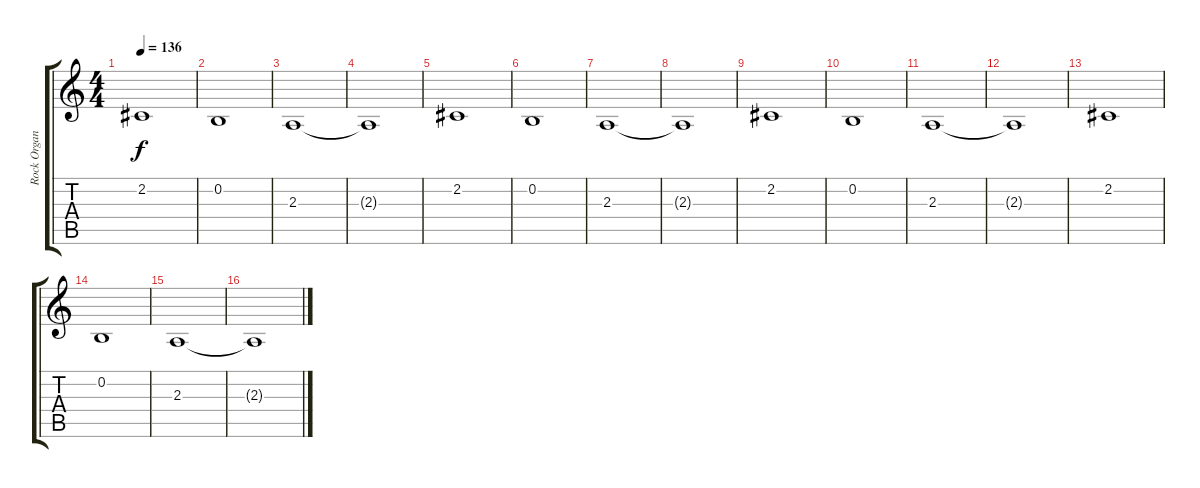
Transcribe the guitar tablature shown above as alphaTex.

\track ("Rock Organ" "Rock Organ") {instrument rockorgan}
\staff {score tabs}
\tuning (E4 B3 G3 D3 A2 E2) {hide}
\ts (4 4)
\tempo 136
\clef g2
\ks c
2.2.1{dy f} |
0.2.1 |
2.3.1 |
2.3{t}.1 |
2.2.1 |
0.2.1 |
2.3.1 |
2.3{t}.1 |
2.2.1 |
0.2.1 |
2.3.1 |
2.3{t}.1 |
2.2.1 |
0.2.1 |
2.3.1 |
2.3{t}.1
